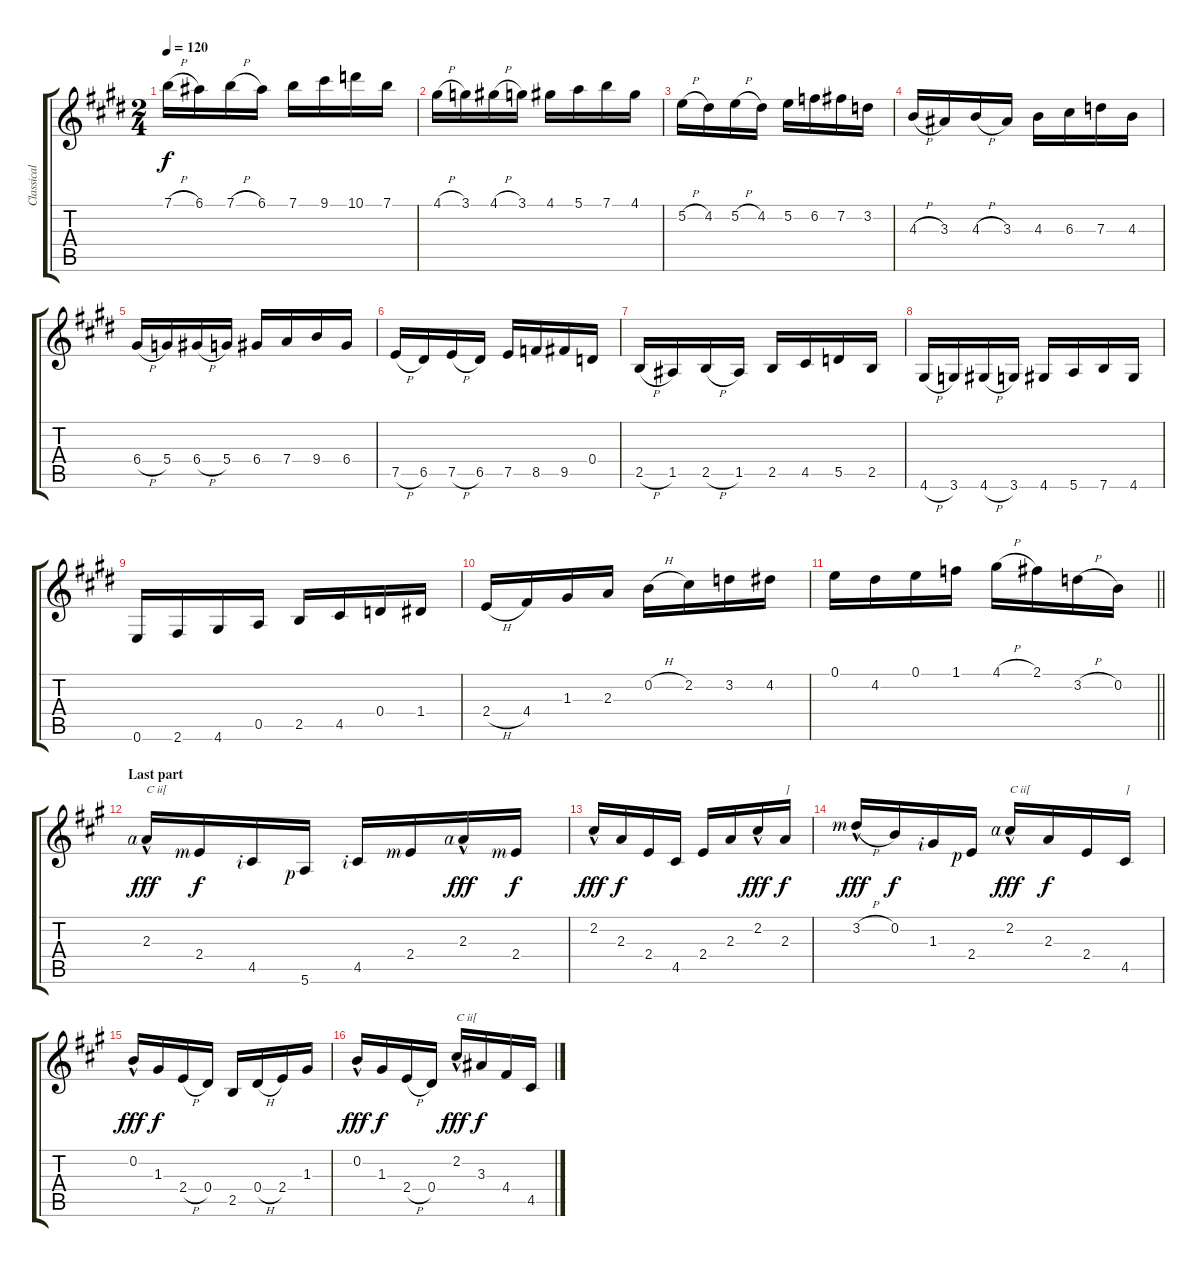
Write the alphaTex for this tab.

\track ("Classical guitar" "Classical ") {instrument acousticguitarnylon}
\staff {score tabs}
\tuning (E4 B3 G3 D3 A2 E2) {hide}
\ts (2 4)
\tempo 120
\clef g2
\ks e
7.1{h}.16{dy f} 6.1.16 7.1{h}.16 6.1.16 7.1.16 9.1.16 10.1.16 7.1.16 |
4.1{h}.16 3.1.16 4.1{h}.16 3.1.16 4.1.16 5.1.16 7.1.16 4.1.16 |
5.2{h}.16 4.2.16 5.2{h}.16 4.2.16 5.2.16 6.2.16 7.2.16 3.2.16 |
4.3{h}.16 3.3.16 4.3{h}.16 3.3.16 4.3.16 6.3.16 7.3.16 4.3.16 |
6.4{h}.16 5.4.16 6.4{h}.16 5.4.16 6.4.16 7.4.16 9.4.16 6.4.16 |
7.5{h}.16 6.5.16 7.5{h}.16 6.5.16 7.5.16 8.5.16 9.5.16 0.4.16 |
2.5{h}.16 1.5.16 2.5{h}.16 1.5.16 2.5.16 4.5.16 5.5.16 2.5.16 |
4.6{h}.16 3.6.16 4.6{h}.16 3.6.16 4.6.16 5.6.16 7.6.16 4.6.16 |
0.6.16 2.6.16 4.6.16 0.5.16 2.5.16 4.5.16 0.4.16 1.4.16 |
2.4{h}.16 4.4.16 1.3.16 2.3.16 0.2{h}.16 2.2.16 3.2.16 4.2.16 |
\barLineRight lightlight
0.1.16 4.2.16 0.1.16 1.1.16 4.1{h}.16 2.1.16 3.2{h}.16 0.2.16 |
\section ("" "Last part")
\ks a
2.3{hac rf 4}.16{txt "C ii[" dy fff} 2.4{rf 3}.16{dy f} 4.5{rf 2}.16 5.6{rf 1}.16 4.5{rf 2}.16 2.4{rf 3}.16 2.3{hac rf 4}.16{dy fff} 2.4{rf 3}.16{dy f} |
2.2{hac}.16{dy fff} 2.3.16{dy f} 2.4.16 4.5.16 2.4.16 2.3.16 2.2{hac}.16{dy fff} 2.3.16{txt "]" dy f} |
3.2{h hac rf 3}.16{dy fff} 0.2.16{dy f} 1.3{rf 2}.16 2.4{rf 1}.16 2.2{hac rf 4}.16{txt "C ii[    " dy fff} 2.3.16{dy f} 2.4.16 4.5.16{txt "]"} |
0.2{hac}.16{dy fff} 1.3.16{dy f} 2.4{h}.16 0.4.16 2.5.16 0.4{h}.16 2.4.16 1.3.16 |
0.2{hac}.16{dy fff} 1.3.16{dy f} 2.4{h}.16 0.4.16 2.2{hac}.16{txt "C ii[" dy fff} 3.3.16{dy f} 4.4.16 4.5.16
